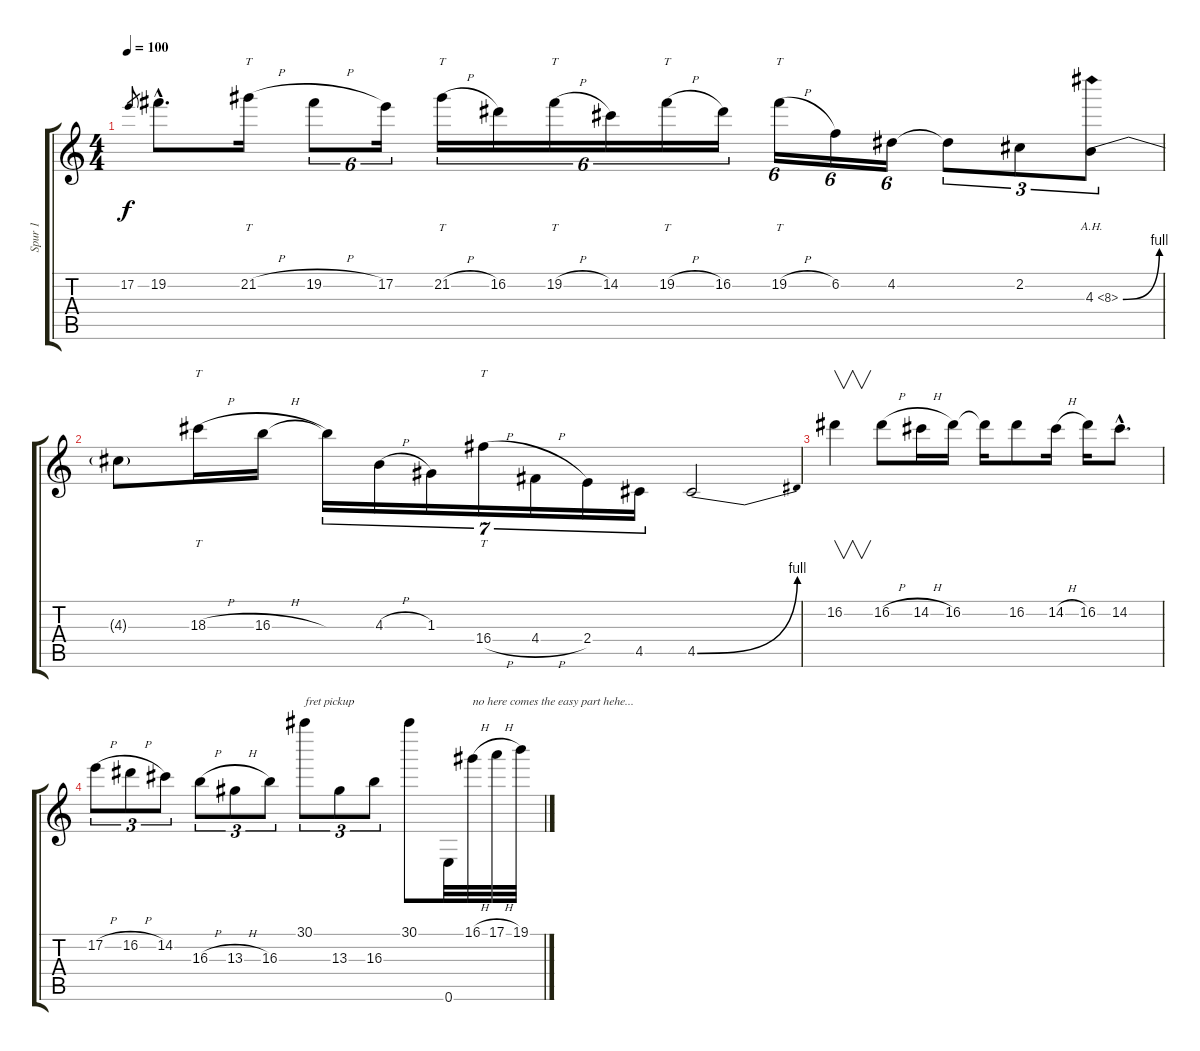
\track ("Spur 1" "Spur 1") {instrument overdrivenguitar}
\staff {score tabs}
\tuning (E4 B3 G3 D3 A2 E2) {hide}
\ts (4 4)
\tempo 100
\clef g2
\ks c
17.2.8{gr dy f} 19.2{hac}.8{d} 21.2{h}.16{tt} 19.2{h}.8{tu (6 4)} 17.2.16{tu (6 4)} 21.2{h}.16{tt tu (6 4)} 16.2.16{tu (6 4)} 19.2{h}.16{tt tu (6 4)} 14.2.16{tu (6 4)} 19.2{h}.16{tt tu (6 4)} 16.2.16{tu (6 4)} 19.2{h}.16{tt tu (6 4)} 6.2.16{tu (6 4)} 4.2.16{tu (6 4)} 4.2{t}.8{tu (3 2)} 2.2.8{tu (3 2)} 4.3{be (bend 0 0 60 4) ah 4}.8{tu (3 2)} |
4.3{t}.8 18.3{h}.16{tt} 16.3{h}.16 16.3{t}.16{tu (7 4)} 4.3{h}.16{tu (7 4)} 1.3.16{tu (7 4)} 16.4{h}.16{tt tu (7 4)} 4.4{h}.16{tu (7 4)} 2.4.16{tu (7 4)} 4.5.16{tu (7 4)} 4.5{be (bend 0 0 60 4)}.2 |
16.2.4{v} 16.2{h}.8 14.2{h}.16 16.2.16 16.2{t}.16 16.2.8 14.2{h}.16 16.2.16 14.2{hac}.8{d} |
17.2{h}.8{tu (3 2)} 16.2{h}.8{tu (3 2)} 14.2.8{tu (3 2)} 16.3{h}.8{tu (3 2)} 13.3{h}.8{tu (3 2)} 16.3.8{tu (3 2)} 30.1.8{tu (3 2) txt "fret pickup "} 13.3.8{tu (3 2)} 16.3.8{tu (3 2)} 30.1.8 0.6.32 16.1{h}.32{txt "no here comes the easy part hehe..."} 17.1{h}.32 19.1.32
